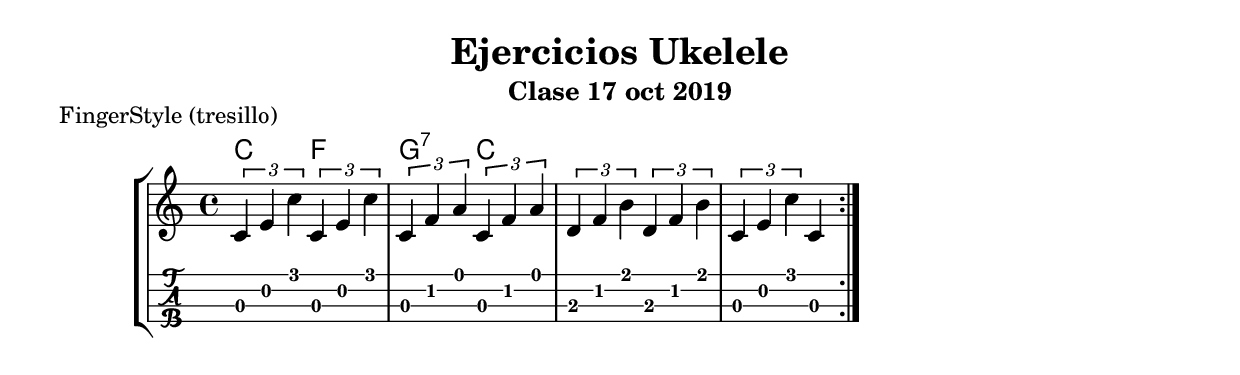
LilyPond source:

\version "2.18.2"

%--- Aliases ---%

% Alias para digitación de mano derecha
RH = #rightHandFinger	


%--- Configuración ---%

\paper {
	top-margin = 12
	bottom-margin = 15
}

\header{
	title = "Ejercicios Ukelele"
	subtitle = "Clase 17 oct 2019"
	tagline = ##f
}

\layout{
	\context {
		\TabStaff
		stringTunings = \stringTuning <g c' e' a'>
	}
}


%--- Introducción de las notas ---%


two = \relative c' {
	\tuplet 3/2 { c e c' }
	\tuplet 3/2 { c, e c' }
	\tuplet 3/2 { c, f a }
	\tuplet 3/2 { c, f a } |

	\tuplet 3/2 { d, f b }
	\tuplet 3/2 { d, f b }
	\tuplet 3/2 { c, e c' }
	c,4 |
	\bar ":|." 
}



%--- Partitura ---%


\markup "FingerStyle (tresillo)"
\score {
	\new StaffGroup	
	<<
		\chords {
			c2 f | g:7 c |
		}
		\new Staff \two
		\new TabStaff \two
	>>
}
